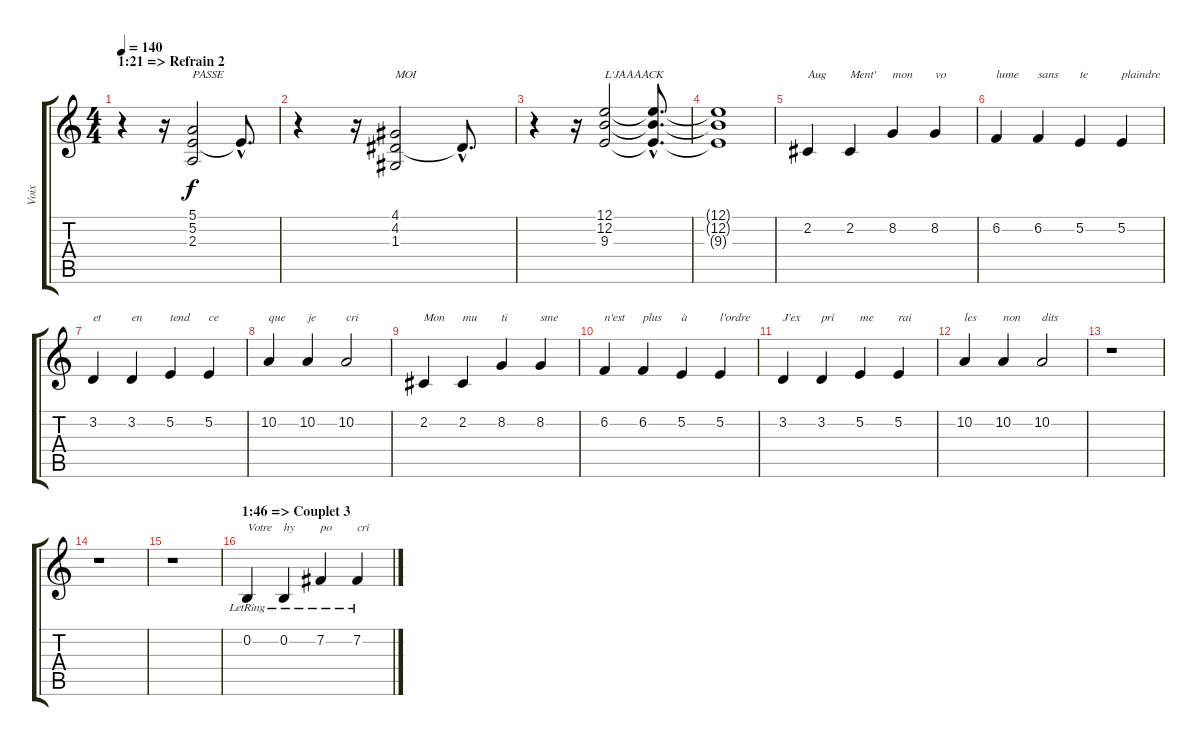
\track ("Voix" "Voix") {instrument rockorgan}
\staff {score tabs}
\tuning (E4 B3 G3 D3 A2 E2) {hide}
\ts (4 4)
\section ("" "1:21 => Refrain 2")
\tempo 140
\clef g2
\ks c
r.4{dy f} r.16 (5.1 5.2 2.3).2{txt "PASSE"} 5.2{hac t}.8{d} |
r.4 r.16 (4.1 4.2 1.3).2{txt "MOI"} 4.2{hac t}.8{d} |
r.4 r.16 (12.1 12.2 9.3).2{txt "L'JAAAACK"} (12.1{hac t} 12.2{hac t} 9.3{hac t}).8{d} |
(12.1{t} 12.2{t} 9.3{t}).1 |
2.2.4{txt "Aug"} 2.2.4{txt "Ment'"} 8.2.4{txt "mon"} 8.2.4{txt "vo"} |
6.2.4{txt "lume"} 6.2.4{txt "sans"} 5.2.4{txt "te"} 5.2.4{txt "plaindre"} |
3.2.4{txt "et"} 3.2.4{txt "en"} 5.2.4{txt "tend"} 5.2.4{txt "ce"} |
10.2.4{txt "que"} 10.2.4{txt "je"} 10.2.2{txt "cri"} |
2.2.4{txt "Mon"} 2.2.4{txt "mu"} 8.2.4{txt "ti"} 8.2.4{txt "sme"} |
6.2.4{txt "n'est"} 6.2.4{txt "plus"} 5.2.4{txt "à"} 5.2.4{txt "l'ordre"} |
3.2.4{txt "J'ex"} 3.2.4{txt "pri"} 5.2.4{txt "me"} 5.2.4{txt "rai"} |
10.2.4{txt "les"} 10.2.4{txt "non"} 10.2.2{txt "dits"} |
r.1 |
r.1 |
r.1 |
\section ("" "1:46 => Couplet 3")
0.2{lr}.4{txt "Votre"} 0.2{lr}.4{txt "hy"} 7.2{lr}.4{txt "po"} 7.2{lr}.4{txt "cri"}
